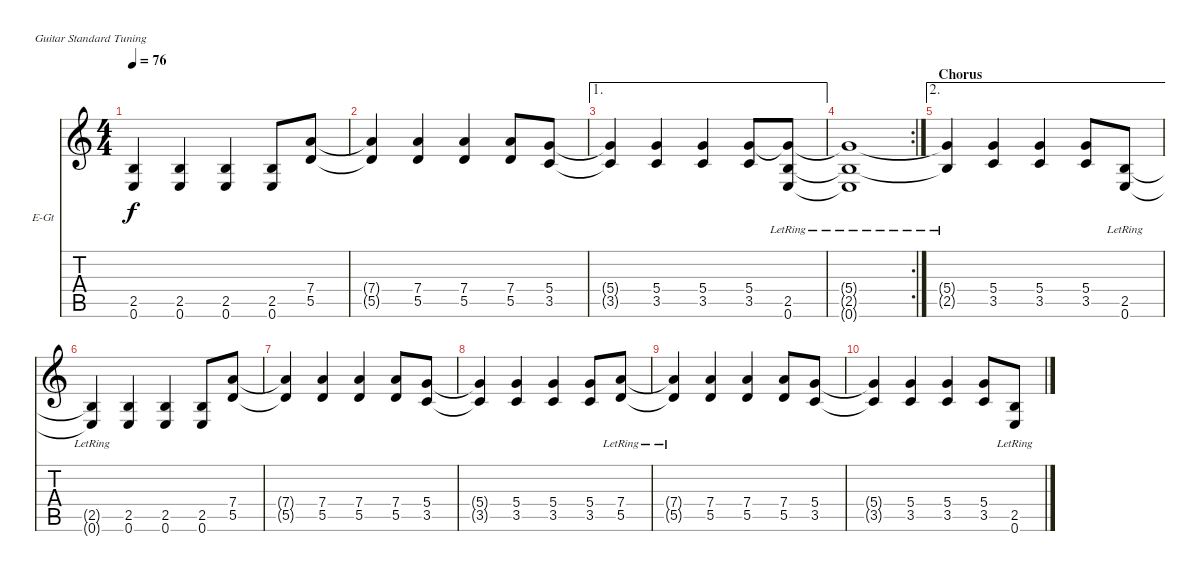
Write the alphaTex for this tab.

\defaultSystemsLayout 4
\bracketExtendMode nobrackets
\firstSystemTrackNameOrientation horizontal
\otherSystemsTrackNameOrientation horizontal
\track ("Stone Gossard (Drive)" "E-Gt") {instrument overdrivenguitar}
\staff {score tabs}
\tuning (E4 B3 G3 D3 A2 E2)
\ts (4 4)
\tempo 76
\clef g2
\ks c
(2.5{t} 0.6{t}).4{dy f} (2.5 0.6).4 (2.5 0.6).4 (2.5 0.6).8 (7.4 5.5).8 |
(7.4{t} 5.5{t}).4 (7.4 5.5).4 (7.4 5.5).4 (7.4 5.5).8 (5.4 3.5).8 |
\ae 1
(5.4{t} 3.5{t}).4 (5.4 3.5).4 (5.4 3.5).4 (5.4 3.5).8 (2.5{lr} 0.6 5.4{t}).8 |
\rc 2
(2.5{lr t} 0.6{t} 5.4{t}).1 |
\ae 2
\section ("" "Chorus")
(5.4{t} 2.5{lr t}).4 (5.4 3.5).4 (5.4 3.5).4 (5.4 3.5).8 (2.5{lr} 0.6).8 |
(2.5{lr t} 0.6{t}).4 (2.5 0.6).4 (2.5 0.6).4 (2.5 0.6).8 (7.4 5.5).8 |
(7.4{t} 5.5{t}).4 (7.4 5.5).4 (7.4 5.5).4 (7.4 5.5).8 (5.4 3.5).8 |
(5.4{t} 3.5{t}).4 (5.4 3.5).4 (5.4 3.5).4 (5.4 3.5).8 (7.4 5.5{lr}).8 |
(7.4{t} 5.5{lr t}).4 (7.4 5.5).4 (7.4 5.5).4 (7.4 5.5).8 (5.4 3.5).8 |
(5.4{t} 3.5{t}).4 (5.4 3.5).4 (5.4 3.5).4 (5.4 3.5).8 (2.5{lr} 0.6).8
